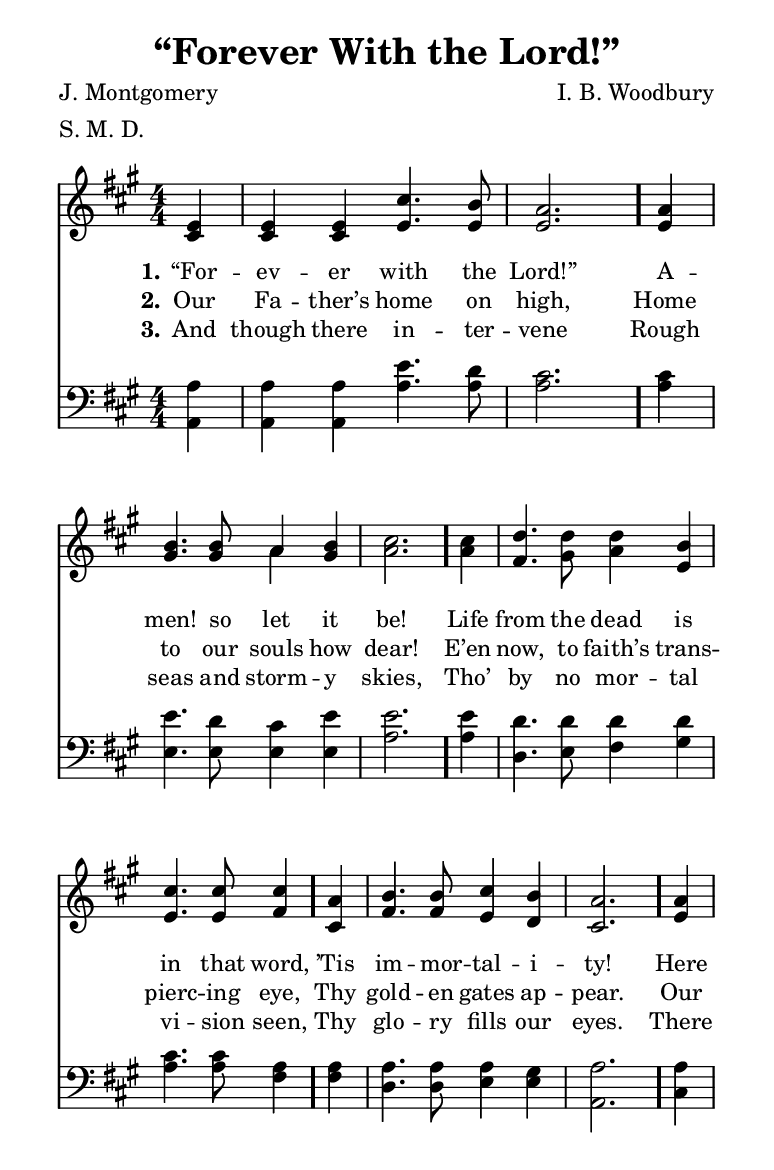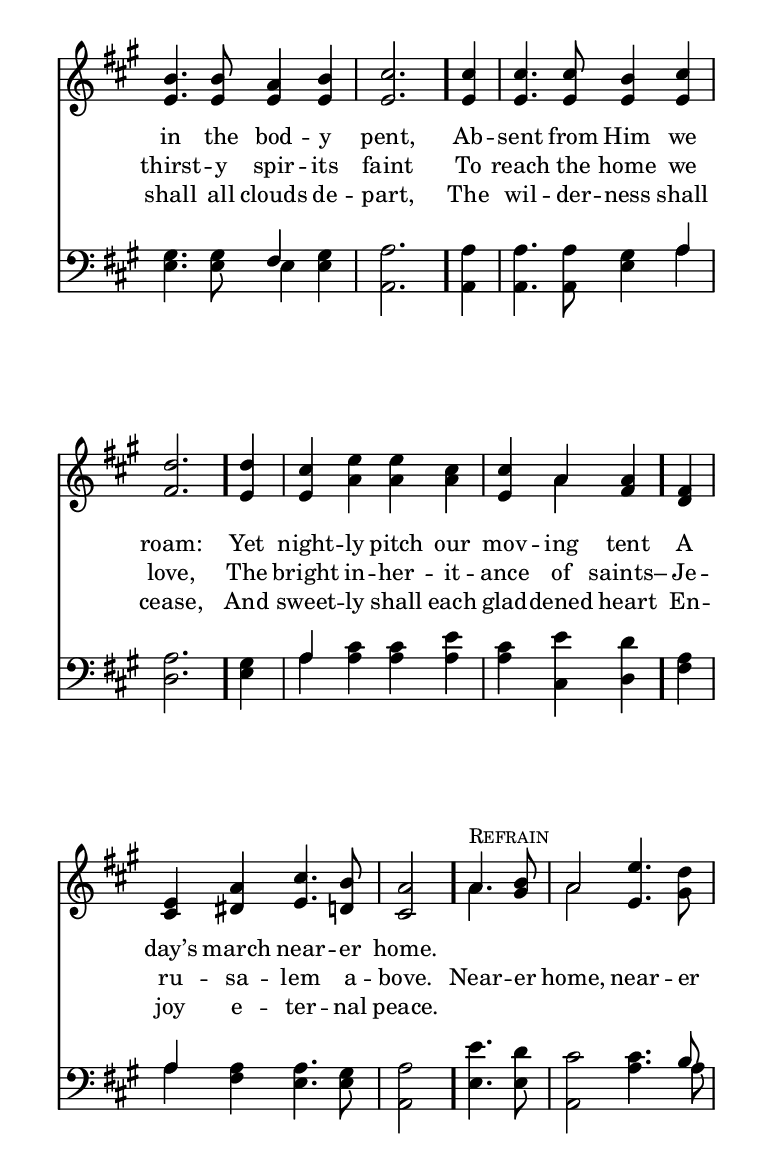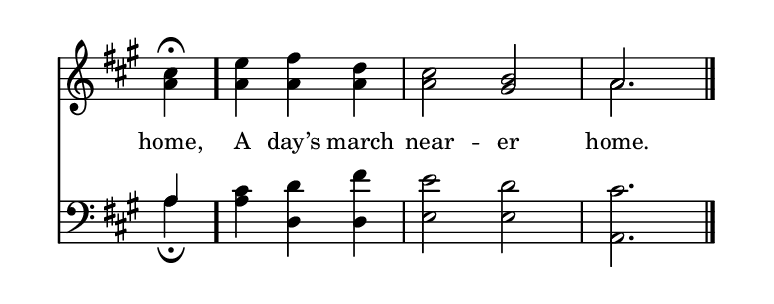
\include "common/global.ily"
\paper {
  \include "common/paper.ily"
}

\header{
  hymnnumber = "214"
  title = "“Forever With the Lord!”"
  tunename = "Nearer Home"
  meter = "S. M. D." % TODO "with Refrain" ?
  poet = "J. Montgomery"
  composer = "I. B. Woodbury"
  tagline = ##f
}

ta = { \tempo 4=120 }
tb = { \tempo 4=60 }

global = {
  \include "common/overrides.ily"
  \override Staff.TimeSignature.style = #'numbered
  \time 4/4
  \override Score.MetronomeMark.transparent = ##t % hide all fermata changes too
  \ta
  \key a \major
  \partial 4
  \autoBeamOff
}

patternA = { c4 | c c c'4. c8 | c2. }
patternB = { c4 | c4. c8 c4 c | c2. }
patternC = { c4 | c4. c8 c4 c | c4. c8 c4 }

notesSoprano = {
\global
\relative c' {

  e4 | e e cis'4. b8 | a2.
  a4 | b4. b8 a4 b | cis2.
  cis4 | d4. d8 d4 b | cis4. cis8 cis4
  \changePitch \patternB { a | b b cis b | a }
  \changePitch \patternB { a | b b a b | cis }
  \changePitch \patternB { cis | cis cis b cis | d }
  d4 | cis e e cis | cis a a
  fis4 | e a cis4. b8 | a2

  << s^\markup { \small \caps "Refrain" }
  { a4. b8 | a2 e'4. d8 | \tb cis4\fermata \ta } >>
  e4 fis d | cis2 b | a2.

  \bar "|."

}
}

notesAlto = {
\global
\relative e' {

  \changePitch \patternA { cis | cis cis e e | e }
  \changePitch \patternB { e | gis gis a gis | a }
  \changePitch \patternC { a | fis gis a e | e e fis }
  \changePitch \patternB { cis | fis fis e d | cis }
  \changePitch \patternB { e | e e e e | e }
  \changePitch \patternB { e | e e e e | fis }
  e4 | e a a a | e a fis
  d4 | cis dis e4. d8 | cis2

  a'4. gis8 | a2 e4. gis8 | a4
  a4 a a | a2 gis | a2.

}
}

notesTenor = {
\global
\relative a {

  \changePitch \patternA { a | a a e' d | cis }
  \changePitch \patternB { cis | e d cis e | e }
  \changePitch \patternC { e | d d d d | cis cis a }
  \changePitch \patternB { a | a a a gis | a }
  \changePitch \patternB { a | gis gis fis gis | a }
  \changePitch \patternB { a | a a gis a | a }
  gis4 | a cis cis e | cis e d
  a4 | a a a4. gis8 | a2

  e'4. d8 | cis2 cis4. b8 | a4
  cis4 d fis | e2 d | cis2.

}
}

notesBass = {
\global
\relative f, {

  \changePitch \patternA { a | a a a' a | a }
  \changePitch \patternB { a | e e e e | a }
  \changePitch \patternC { a | d, e fis gis | a a fis }
  \changePitch \patternB { fis | d d e e | a, }
  \changePitch \patternB { cis | e e e e | a, }
  \changePitch \patternB { a | a a e' a | d, }
  e4 | a a a a | a cis, d
  fis4 | a fis e4. e8 | a,2

  e'4. e8 | a,2 a'4. a8 | a4\fermata
  a4 d,4 d | e2 e | a,2.

}
}

Refrain = \lyricmode {

Near -- er home, near -- er home, \bar "."
A day’s march near -- er home. \bar "."

}

wordsA = \lyricmode {
\set stanza = "1."

“For -- ev -- er with the Lord!” \bar "."
A -- men! so let it be! \bar "."
Life from the dead is in that word, \bar "."
’Tis im -- mor -- tal -- i -- ty! \bar "."
Here in the bod -- y pent, \bar "."
Ab -- sent from Him we roam: \bar "."
Yet night -- ly pitch our mov -- ing tent \bar "."
A day’s march near -- er home. \bar "."

}

wordsB = \lyricmode {
\set stanza = "2."

Our Fa -- ther’s home on high,
Home to our souls how dear!
E’en now, to faith’s trans -- pierc -- ing eye,
Thy gold -- en gates ap -- pear.
Our thirst -- y spir -- its faint
To reach the home we love,
The bright in -- her -- it -- ance of saints–
Je -- ru -- sa -- lem a -- bove.

\Refrain

}

wordsC = \lyricmode {
\set stanza = "3."

And though there in -- ter -- vene
Rough seas and storm -- y skies,
Tho’ by no mor -- tal vi -- sion seen,
Thy glo -- ry fills our eyes.
There shall all clouds de -- part,
The wil -- der -- ness shall cease,
And sweet -- ly shall each glad -- dened heart
En -- joy e -- ter -- nal peace.

}

\score {
  \context ChoirStaff <<
    \context Staff = upper <<
      \set ChoirStaff.systemStartDelimiter = #'SystemStartBar
      \set ChoirStaff.printPartCombineTexts = ##f
      \partcombine #'(2 . 9) \notesSoprano \notesAlto
      \context NullVoice = sopranos { \voiceOne << \notesSoprano >> }
      \context NullVoice = altos { \voiceTwo << \notesAlto >> }
      \context Lyrics = one   \lyricsto sopranos \wordsA
      \context Lyrics = two   \lyricsto sopranos \wordsB
      \context Lyrics = three \lyricsto sopranos \wordsC
    >>
    \context Staff = men <<
      \clef bass
      \set ChoirStaff.printPartCombineTexts = ##f
      \partcombine #'(2 . 9) \notesTenor \notesBass
      \context NullVoice = tenors { \voiceOne << \notesTenor >> }
      \context NullVoice = basses { \voiceTwo << \notesBass >> }
    >>
  >>
  \layout {
    \include "common/layout.ily"
  }
  \midi{
    \include "common/midi.ily"
  }
}

\version "2.19.49"  % necessary for upgrading to future LilyPond versions.

% vi:set et ts=2 sw=2 ai nocindent syntax=lilypond:
